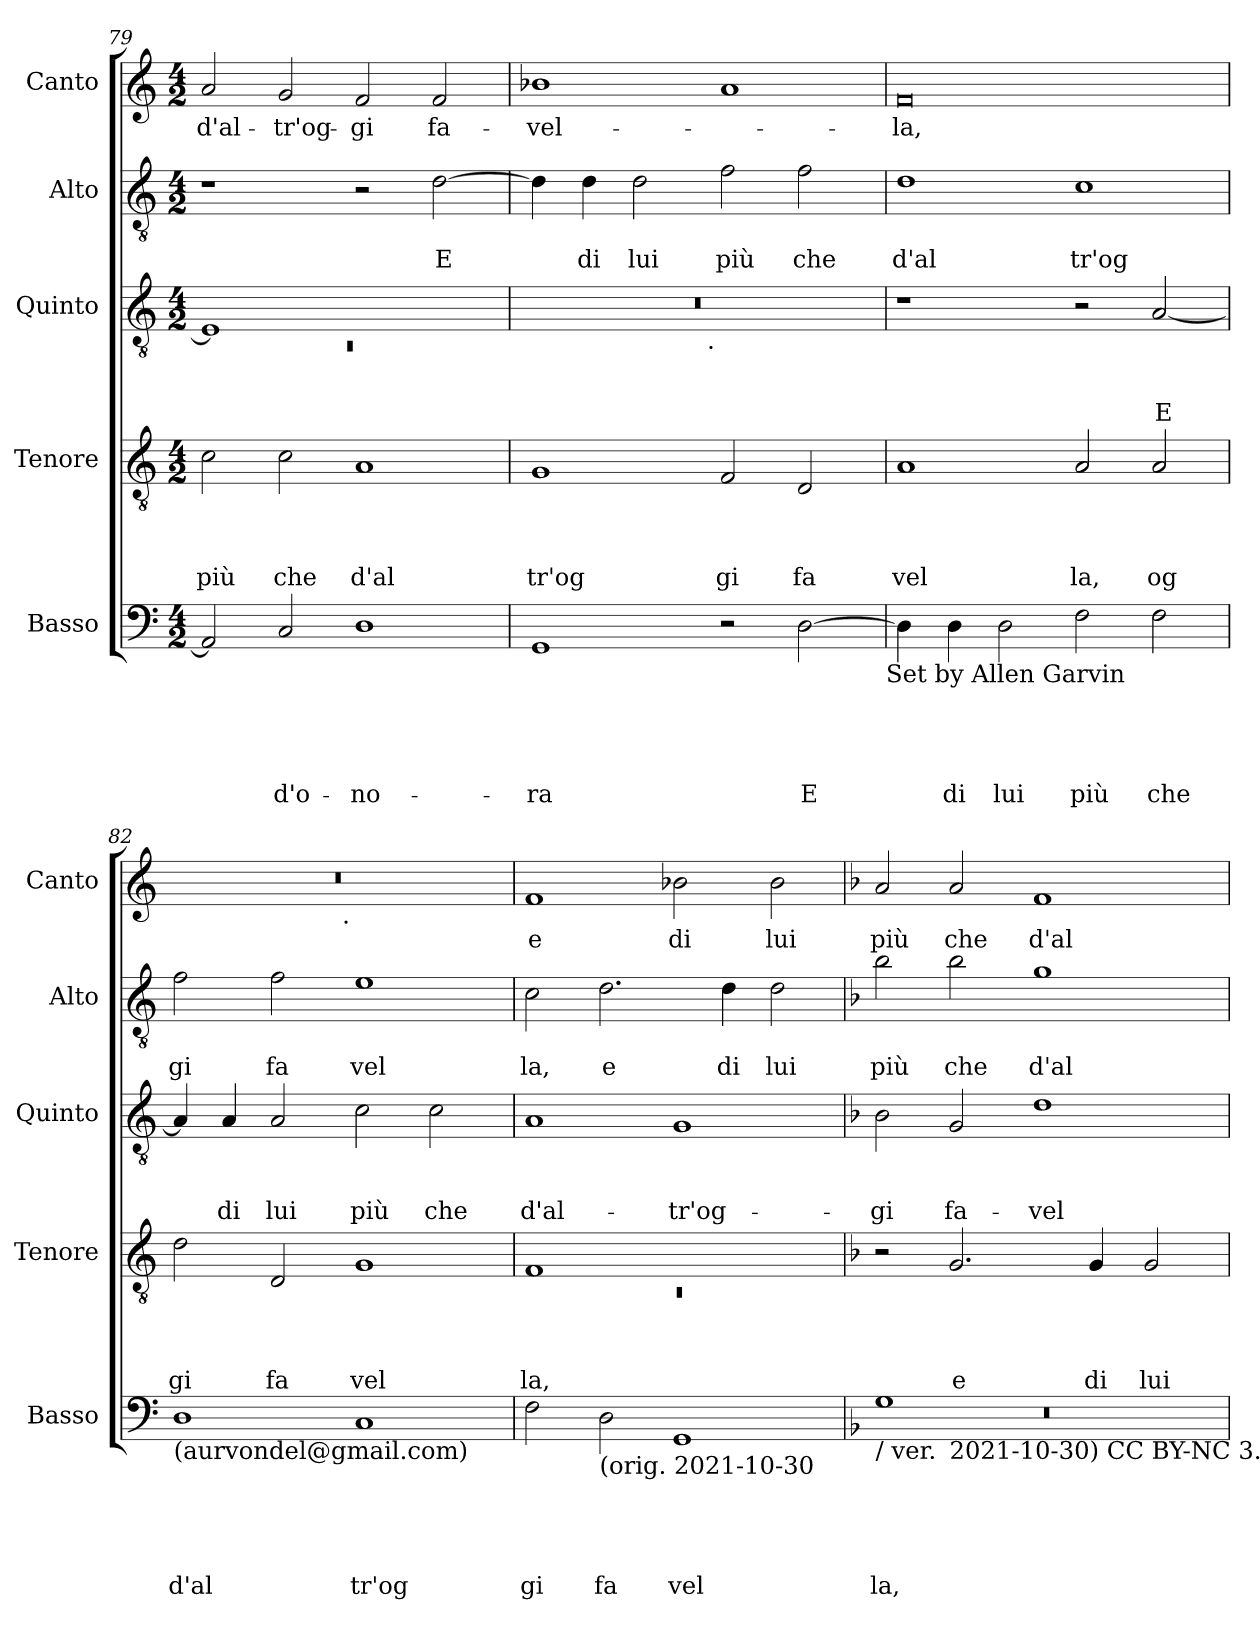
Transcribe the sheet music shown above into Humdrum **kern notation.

**kern	**text	**text	**text	**text	**text	**kern	**text	**text	**text	**text	**kern	**text	**text	**text	**kern	**text	**text	**kern	**text
*part5	*part5	*part5	*part5	*part5	*part5	*part4	*part4	*part4	*part4	*part4	*part3	*part3	*part3	*part3	*part2	*part2	*part2	*part1	*part1
*staff5	*staff5	*staff5	*staff5	*staff5	*staff5	*staff4	*staff4	*staff4	*staff4	*staff4	*staff3	*staff3	*staff3	*staff3	*staff2	*staff2	*staff2	*staff1	*staff1
*I"Basso	*	*	*	*	*	*I"Tenore	*	*	*	*	*I"Quinto	*	*	*	*I"Alto	*	*	*I"Canto	*
*I'Basso	*	*	*	*	*	*I'Tenore	*	*	*	*	*I'Quinto	*	*	*	*I'Alto	*	*	*I'Canto	*
*clefF4	*	*	*	*	*	*clefGv2	*	*	*	*	*clefGv2	*	*	*	*clefGv2	*	*	*clefG2	*
*k[]	*	*	*	*	*	*k[]	*	*	*	*	*k[]	*	*	*	*k[]	*	*	*k[]	*
*C:	*	*	*	*	*	*C:	*	*	*	*	*C:	*	*	*	*C:	*	*	*C:	*
*M4/2	*	*	*	*	*	*M4/2	*	*	*	*	*M4/2	*	*	*	*M4/2	*	*	*M4/2	*
=79	=79	=79	=79	=79	=79	=79	=79	=79	=79	=79	=79	=79	=79	=79	=79	=79	=79	=79	=79
*	*	*	*	*	*	*	*	*	*	*	*^	*	*	*	*	*	*	*	*
!	!	!	!	!	!	!	!	!	!	!LO:LY:b	!	!LO:N:vis=1	!	!	!	!	!	!	!	!LO:LY:b
2AA/]	.	.	.	.	.	2c\	.	.	.	più	1E]	0rC	.	.	.	1r	.	.	2a/	d'al-
!	!	!	!	!	!LO:LY:b	!	!	!	!	!LO:LY:b	!	!	!	!	!	!	!	!	!	!LO:LY:b
2C/	.	.	.	.	-d'o-	2c\	.	.	.	che	.	.	.	.	.	.	.	.	2g/	-tr'og-
!	!	!	!	!	!LO:LY:b	!	!	!	!	!LO:LY:b	!	!	!	!	!	!	!	!	!	!LO:LY:b
1D	.	.	.	.	-no-	1A	.	.	.	d'al	1ryy	.	.	.	.	2r	.	.	2f/	-gi
!	!	!	!	!	!	!	!	!	!	!	!	!	!	!	!	!	!	!LO:LY:b	!	!LO:LY:b
.	.	.	.	.	.	.	.	.	.	.	.	.	.	.	.	[<2d\	.	E	2f/	fa-
!!LO:LB:g=z
=80	=80	=80	=80	=80	=80	=80	=80	=80	=80	=80	=80	=80	=80	=80	=80	=80	=80	=80	=80	=80
!	!	!	!	!	!LO:LY:b	!	!	!	!	!LO:LY:b	!	!	!	!	!	!	!	!	!	!LO:LY:b
1GG	.	.	.	.	-ra	1G	.	.	.	tr'og	0r	2ryy	.	.	.	4d\]	.	.	1b-	-vel-
!	!	!	!	!	!	!	!	!	!	!	!	!	!	!	!	!	!	!LO:LY:b	!	!
.	.	.	.	.	.	.	.	.	.	.	.	.	.	.	.	4d\	.	di	.	.
!	!	!	!	!	!	!	!	!	!	!	!	!	!	!	!	!	!	!LO:LY:b	!	!
.	.	.	.	.	.	.	.	.	.	.	.	4...ryy	.	.	.	2d\	.	lui	.	.
!	!	!	!	!	!	!	!	!	!	!	!	!LO:TX:b:t=.	!	!	!	!	!	!	!	!
.	.	.	.	.	.	.	.	.	.	.	.	1ryy	.	.	.	.	.	.	.	.
!	!	!	!	!	!	!	!	!	!	!LO:LY:b	!	!	!	!	!	!	!	!LO:LY:b	!	!
2r	.	.	.	.	.	2F/	.	.	.	gi	.	.	.	.	.	2f\	.	più	1a	.
!	!	!	!	!	!LO:LY:b	!	!	!	!	!LO:LY:b	!	!	!	!	!	!	!	!LO:LY:b	!	!
[>2D\	.	.	.	.	E	2D/	.	.	.	fa	.	.	.	.	.	2f\	.	che	.	.
.	.	.	.	.	.	.	.	.	.	.	.	32ryy	.	.	.	.	.	.	.	.
!LO:TX:b:t=Set by Allen Garvin	!	!	!	!	!	!	!	!	!	!	!	!	!	!	!	!	!	!	!	!
=81	=81	=81	=81	=81	=81	=81	=81	=81	=81	=81	=81	=81	=81	=81	=81	=81	=81	=81	=81	=81
!	!	!	!	!	!	!	!	!	!	!LO:LY:b	!	!	!	!	!	!	!	!LO:LY:b	!	!LO:LY:b
*	*	*	*	*	*	*	*	*	*	*	*v	*v	*	*	*	*	*	*	*	*
4D\]	.	.	.	.	.	1A	.	.	.	vel	1r	.	.	.	1d	.	d'al	0f	-la,
!	!	!	!	!	!LO:LY:b	!	!	!	!	!	!	!	!	!	!	!	!	!	!
4D\	.	.	.	.	di	.	.	.	.	.	.	.	.	.	.	.	.	.	.
!	!	!	!	!	!LO:LY:b	!	!	!	!	!	!	!	!	!	!	!	!	!	!
2D\	.	.	.	.	lui	.	.	.	.	.	.	.	.	.	.	.	.	.	.
!	!	!	!	!	!LO:LY:b	!	!	!	!	!LO:LY:b	!	!	!	!	!	!	!LO:LY:b	!	!
2F\	.	.	.	.	più	2A/	.	.	.	la,	2r	.	.	.	1c	.	tr'og	.	.
!	!	!	!	!	!LO:LY:b	!	!	!	!	!LO:LY:b	!	!	!	!LO:LY:b	!	!	!	!	!
2F\	.	.	.	.	che	2A/	.	.	.	og	[<2A/	.	.	E	.	.	.	.	.
=82	=82	=82	=82	=82	=82	=82	=82	=82	=82	=82	=82	=82	=82	=82	=82	=82	=82	=82	=82
!LO:TX:b:t=(aurvondel@gmail.com)	!	!	!	!	!	!	!	!	!	!	!	!	!	!	!	!	!	!	!
!	!	!	!	!	!LO:LY:b	!	!	!	!	!LO:LY:b	!	!	!	!	!	!	!LO:LY:b	!	!
*	*	*	*	*	*	*	*	*	*	*	*	*	*	*	*	*	*	*^	*
1D	.	.	.	.	d'al	2d\	.	.	.	gi	4A/]	.	.	.	2f\	.	gi	0r	2ryy	.
!	!	!	!	!	!	!	!	!	!	!	!	!	!	!LO:LY:b	!	!	!	!	!	!
.	.	.	.	.	.	.	.	.	.	.	4A/	.	.	di	.	.	.	.	.	.
!	!	!	!	!	!	!	!	!	!	!LO:LY:b	!	!	!	!LO:LY:b	!	!	!LO:LY:b	!	!	!
.	.	.	.	.	.	2D/	.	.	.	fa	2A/	.	.	lui	2f\	.	fa	.	4...ryy	.
!	!	!	!	!	!	!	!	!	!	!	!	!	!	!	!	!	!	!	!LO:TX:b:t=.	!
.	.	.	.	.	.	.	.	.	.	.	.	.	.	.	.	.	.	.	1ryy	.
!	!	!	!	!	!LO:LY:b	!	!	!	!	!LO:LY:b	!	!	!	!LO:LY:b	!	!	!LO:LY:b	!	!	!
1C	.	.	.	.	tr'og	1G	.	.	.	vel	2c\	.	.	più	1e	.	vel	.	.	.
!	!	!	!	!	!	!	!	!	!	!	!	!	!	!LO:LY:b	!	!	!	!	!	!
.	.	.	.	.	.	.	.	.	.	.	2c\	.	.	che	.	.	.	.	.	.
.	.	.	.	.	.	.	.	.	.	.	.	.	.	.	.	.	.	.	32ryy	.
=83	=83	=83	=83	=83	=83	=83	=83	=83	=83	=83	=83	=83	=83	=83	=83	=83	=83	=83	=83	=83
*	*	*	*	*	*	*^	*	*	*	*	*	*	*	*	*	*	*	*	*	*
!	!	!	!	!	!LO:LY:b	!	!LO:N:vis=1	!	!	!	!LO:LY:b	!	!	!	!LO:LY:b	!	!	!LO:LY:b	!	!	!LO:LY:b
*	*	*	*	*	*	*	*	*	*	*	*	*	*	*	*	*	*	*	*v	*v	*
2F\	.	.	.	.	gi	1F	0rC	.	.	.	la,	1A	.	.	d'al-	2c\	.	la,	1f	e
!LO:TX:b:t=(orig. 2021-10-30	!	!	!	!	!	!	!	!	!	!	!	!	!	!	!	!	!	!	!	!
!	!	!	!	!	!LO:LY:b	!	!	!	!	!	!	!	!	!	!	!	!	!LO:LY:b	!	!
2D\	.	.	.	.	fa	.	.	.	.	.	.	.	.	.	.	2.d\	.	e	.	.
!	!	!	!	!	!LO:LY:b	!	!	!	!	!	!	!	!	!	!LO:LY:b	!	!	!	!	!LO:LY:b
1GG	.	.	.	.	vel	1ryy	.	.	.	.	.	1G	.	.	-tr'og-	.	.	.	2b-\	di
!	!	!	!	!	!	!	!	!	!	!	!	!	!	!	!	!	!	!LO:LY:b	!	!
.	.	.	.	.	.	.	.	.	.	.	.	.	.	.	.	4d\	.	di	.	.
!	!	!	!	!	!	!	!	!	!	!	!	!	!	!	!	!	!	!LO:LY:b	!	!LO:LY:b
.	.	.	.	.	.	.	.	.	.	.	.	.	.	.	.	2d\	.	lui	2b-\	lui
*	*	*	*	*	*	*v	*v	*	*	*	*	*	*	*	*	*	*	*	*	*
=84	=84	=84	=84	=84	=84	=84	=84	=84	=84	=84	=84	=84	=84	=84	=84	=84	=84	=84	=84
*k[b-]	*	*	*	*	*	*k[b-]	*	*	*	*	*k[b-]	*	*	*	*k[b-]	*	*	*k[b-]	*
*F:	*	*	*	*	*	*F:	*	*	*	*	*F:	*	*	*	*F:	*	*	*F:	*
*^	*	*	*	*	*	*	*	*	*	*	*	*	*	*	*	*	*	*	*
*	*^	*	*	*	*	*	*	*	*	*	*	*	*	*	*	*	*	*	*	*
!LO:TX:b:t=/ ver.	!	!	!	!	!	!	!	!	!	!	!	!	!	!	!	!	!	!	!	!	!
!	!	!LO:N:vis=1	!	!	!	!	!LO:LY:b	!	!	!	!	!	!	!	!	!LO:LY:b	!	!	!LO:LY:b	!	!LO:LY:b
*	*	*^	*	*	*	*	*	*	*	*	*	*	*	*	*	*	*	*	*	*	*
0ryy	1G	0r	2ryy	.	.	.	.	la,	2r	.	.	.	.	2B-\	.	.	-gi	2b-\	.	più	2a/	più
!	!	!	!LO:TX:b:t=2021-10-30) CC BY-NC 3.0	!	!	!	!	!	!	!	!	!	!	!	!	!	!	!	!	!	!	!
!	!	!	!	!	!	!	!	!	!	!	!	!	!LO:LY:b	!	!	!	!LO:LY:b	!	!	!LO:LY:b	!	!LO:LY:b
.	.	.	1.ryy	.	.	.	.	.	2.G/	.	.	.	e	2G/	.	.	fa-	2b-\	.	che	2a/	che
!	!	!	!	!	!	!	!	!	!	!	!	!	!	!	!	!	!LO:LY:b	!	!	!LO:LY:b	!	!LO:LY:b
.	1ryy	.	.	.	.	.	.	.	.	.	.	.	.	1d	.	.	-vel-	1g	.	d'al	1f	d'al-
!	!	!	!	!	!	!	!	!	!	!	!	!	!LO:LY:b	!	!	!	!	!	!	!	!	!
.	.	.	.	.	.	.	.	.	4G/	.	.	.	di	.	.	.	.	.	.	.	.	.
!	!	!	!	!	!	!	!	!	!	!	!	!	!LO:LY:b	!	!	!	!	!	!	!	!	!
.	.	.	.	.	.	.	.	.	2G/	.	.	.	lui	.	.	.	.	.	.	.	.	.
*v	*v	*v	*v	*	*	*	*	*	*	*	*	*	*	*	*	*	*	*	*	*	*	*
=	=	=	=	=	=	=	=	=	=	=	=	=	=	=	=	=	=	=	=
*-	*-	*-	*-	*-	*-	*-	*-	*-	*-	*-	*-	*-	*-	*-	*-	*-	*-	*-	*-
